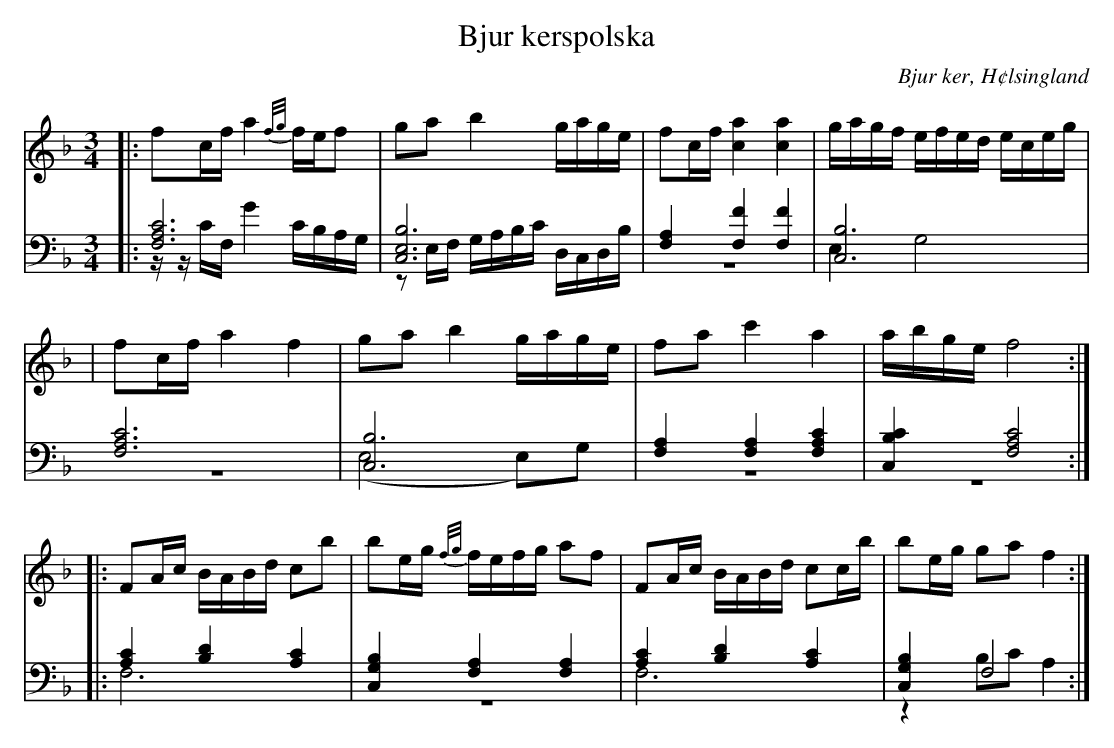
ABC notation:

X:1
T: Bjur kerspolska
O: Bjur ker, H¢lsingland
M: 3/4
L: 1/8
K: F
V:1
V:2
V:3 merge
V: 1
|:fc/f/ a2 {f/g/}f/e/f|ga b2 g/a/g/e/|fc/f/ [c2a2] [c2a2]|g/a/g/f/ e/f/e/d/ e/c/e/g/|
|fc/f/ a2 f2|ga b2 g/a/g/e/|fa c'2 a2| a/b/g/e/ f4:|
|:FA/c/ B/A/B/d/ cb|be/g/ {f/g/}f/e/f/g/ af|FA/c/ B/A/B/d/ cc/b/|be/g/ ga f2:|
V:2 clef=bass
|:[F,6A,6C6]|[C,6E,6B,6]|[F,2A,2] [F,2F2] [F,2F2]|[C,6B,6]|
[F,6A,6C6]|[C,6B,6]|[F,2A,2] [F,2A,2] [F,2A,2C2]|[C,2B,2C2] [F,4A,4C4]:|
 |:[A,2C2] [B,2D2] [A,2C2]|[C,2G,2B,2] [F,2A,2] [F,2A,2]|[A,2C2] [B,2D2] [A,2C2]|[C,2G,2B,2] F,4 :|
V:3 clef=bass
 |:z/z/C/F,/ G2 C/B,/A,/G,/|zE,/F,/ G,/A,/B,/C/ D,/C,/D,/B,/|z6|E,2 G,4|
 |z6|(E,4 E,)G,|z6|z6:|
|:F,6|z6|F,6|z2 B,C A,2:|
